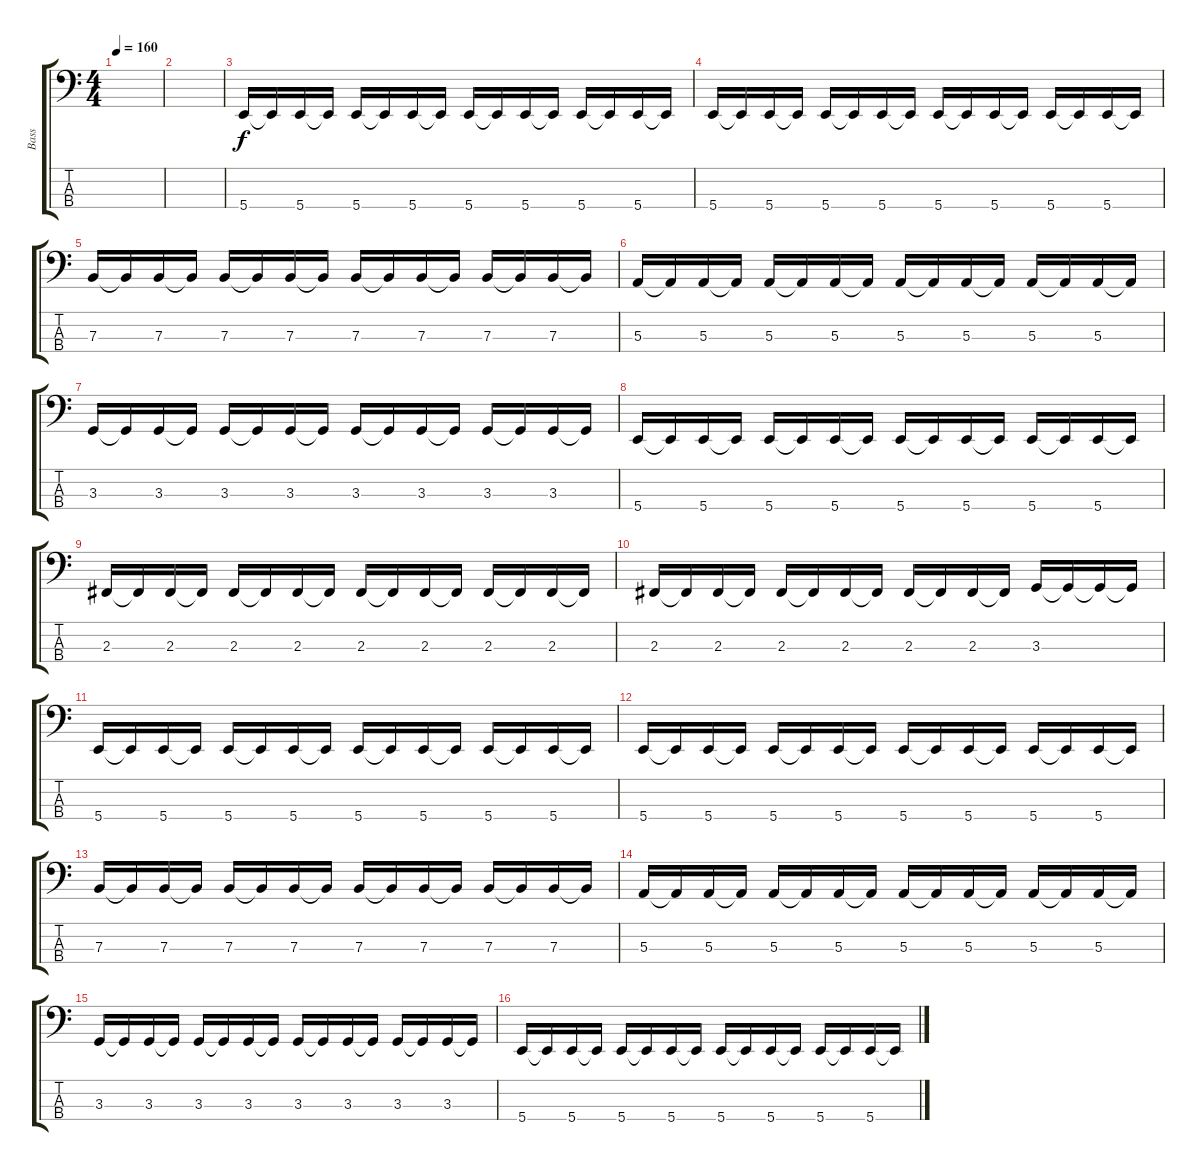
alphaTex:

\track ("Bass" "Bass") {instrument electricbasspick}
\staff {score tabs}
\tuning (D2 A1 E1 B0) {hide}
\ts (4 4)
\tempo 160
\clef f4
\ks c
|
|
5.4.16 5.4{t}.16 5.4.16 5.4{t}.16 5.4.16 5.4{t}.16 5.4.16 5.4{t}.16 5.4.16 5.4{t}.16 5.4.16 5.4{t}.16 5.4.16 5.4{t}.16 5.4.16 5.4{t}.16 |
5.4.16 5.4{t}.16 5.4.16 5.4{t}.16 5.4.16 5.4{t}.16 5.4.16 5.4{t}.16 5.4.16 5.4{t}.16 5.4.16 5.4{t}.16 5.4.16 5.4{t}.16 5.4.16 5.4{t}.16 |
7.3.16 7.3{t}.16 7.3.16 7.3{t}.16 7.3.16 7.3{t}.16 7.3.16 7.3{t}.16 7.3.16 7.3{t}.16 7.3.16 7.3{t}.16 7.3.16 7.3{t}.16 7.3.16 7.3{t}.16 |
5.3.16 5.3{t}.16 5.3.16 5.3{t}.16 5.3.16 5.3{t}.16 5.3.16 5.3{t}.16 5.3.16 5.3{t}.16 5.3.16 5.3{t}.16 5.3.16 5.3{t}.16 5.3.16 5.3{t}.16 |
3.3.16 3.3{t}.16 3.3.16 3.3{t}.16 3.3.16 3.3{t}.16 3.3.16 3.3{t}.16 3.3.16 3.3{t}.16 3.3.16 3.3{t}.16 3.3.16 3.3{t}.16 3.3.16 3.3{t}.16 |
5.4.16 5.4{t}.16 5.4.16 5.4{t}.16 5.4.16 5.4{t}.16 5.4.16 5.4{t}.16 5.4.16 5.4{t}.16 5.4.16 5.4{t}.16 5.4.16 5.4{t}.16 5.4.16 5.4{t}.16 |
2.3.16 2.3{t}.16 2.3.16 2.3{t}.16 2.3.16 2.3{t}.16 2.3.16 2.3{t}.16 2.3.16 2.3{t}.16 2.3.16 2.3{t}.16 2.3.16 2.3{t}.16 2.3.16 2.3{t}.16 |
2.3.16 2.3{t}.16 2.3.16 2.3{t}.16 2.3.16 2.3{t}.16 2.3.16 2.3{t}.16 2.3.16 2.3{t}.16 2.3.16 2.3{t}.16 3.3.16 3.3{t}.16 3.3{t}.16 3.3{t}.16 |
5.4.16 5.4{t}.16 5.4.16 5.4{t}.16 5.4.16 5.4{t}.16 5.4.16 5.4{t}.16 5.4.16 5.4{t}.16 5.4.16 5.4{t}.16 5.4.16 5.4{t}.16 5.4.16 5.4{t}.16 |
5.4.16 5.4{t}.16 5.4.16 5.4{t}.16 5.4.16 5.4{t}.16 5.4.16 5.4{t}.16 5.4.16 5.4{t}.16 5.4.16 5.4{t}.16 5.4.16 5.4{t}.16 5.4.16 5.4{t}.16 |
7.3.16 7.3{t}.16 7.3.16 7.3{t}.16 7.3.16 7.3{t}.16 7.3.16 7.3{t}.16 7.3.16 7.3{t}.16 7.3.16 7.3{t}.16 7.3.16 7.3{t}.16 7.3.16 7.3{t}.16 |
5.3.16 5.3{t}.16 5.3.16 5.3{t}.16 5.3.16 5.3{t}.16 5.3.16 5.3{t}.16 5.3.16 5.3{t}.16 5.3.16 5.3{t}.16 5.3.16 5.3{t}.16 5.3.16 5.3{t}.16 |
3.3.16 3.3{t}.16 3.3.16 3.3{t}.16 3.3.16 3.3{t}.16 3.3.16 3.3{t}.16 3.3.16 3.3{t}.16 3.3.16 3.3{t}.16 3.3.16 3.3{t}.16 3.3.16 3.3{t}.16 |
5.4.16 5.4{t}.16 5.4.16 5.4{t}.16 5.4.16 5.4{t}.16 5.4.16 5.4{t}.16 5.4.16 5.4{t}.16 5.4.16 5.4{t}.16 5.4.16 5.4{t}.16 5.4.16 5.4{t}.16
